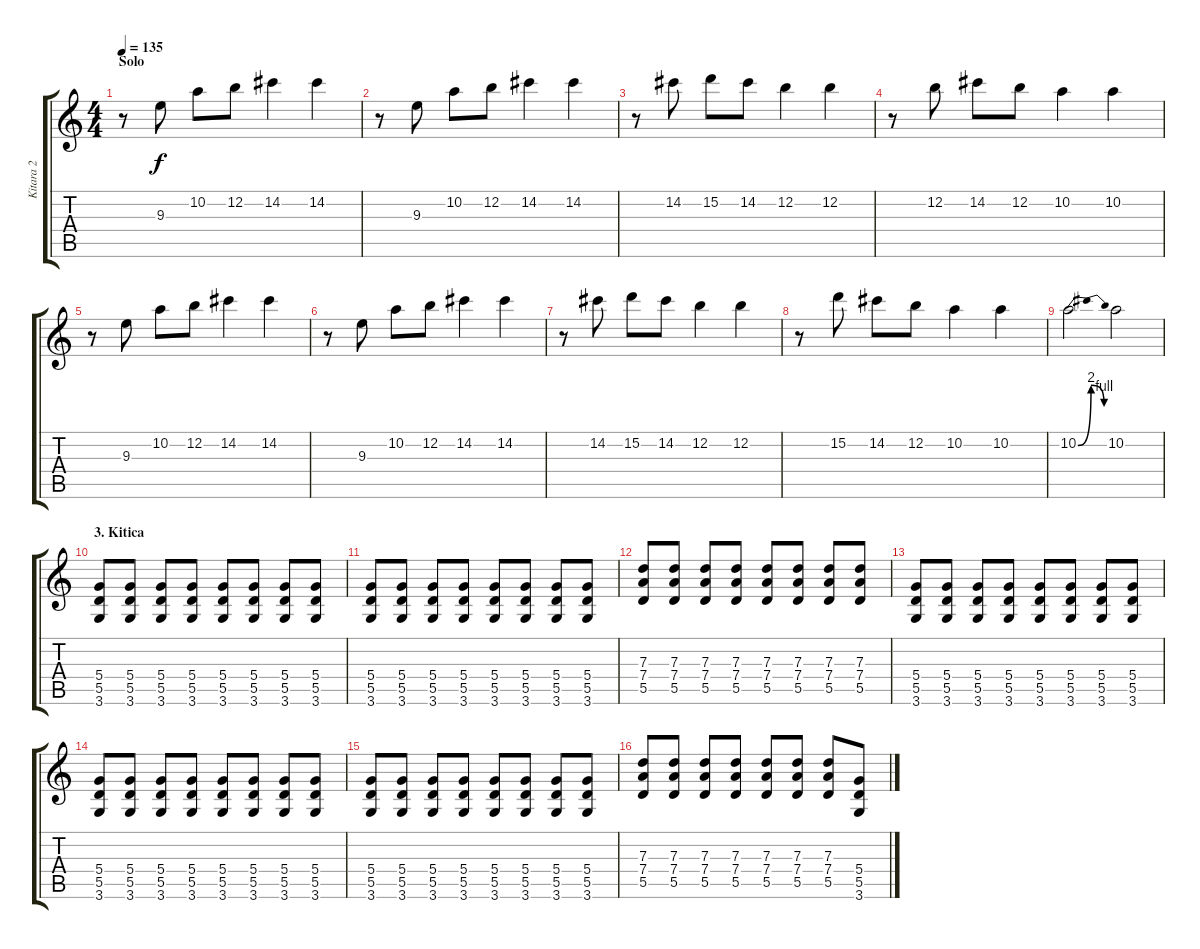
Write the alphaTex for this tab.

\track ("Kitara 2" "Kitara 2") {instrument overdrivenguitar}
\staff {score tabs}
\tuning (E4 B3 G3 D3 A2 E2) {hide}
\ts (4 4)
\section ("" "Solo")
\tempo 135
\clef g2
\ks c
r.8{dy f volume 14} 9.3.8 10.2.8 12.2.8 14.2.4 14.2.4 |
r.8 9.3.8 10.2.8 12.2.8 14.2.4 14.2.4 |
r.8 14.2.8 15.2.8 14.2.8 12.2.4 12.2.4 |
r.8 12.2.8 14.2.8 12.2.8 10.2.4 10.2.4 |
r.8 9.3.8 10.2.8 12.2.8 14.2.4 14.2.4 |
r.8 9.3.8 10.2.8 12.2.8 14.2.4 14.2.4 |
r.8 14.2.8 15.2.8 14.2.8 12.2.4 12.2.4 |
r.8 15.2.8 14.2.8 12.2.8 10.2.4 10.2.4 |
10.2{be (bendrelease 0 0 30 8 30 8 60 4)}.2 10.2.2 |
\section ("" "3. Kitica")
(5.4 5.5 3.6).8{volume 11} (5.4 5.5 3.6).8 (5.4 5.5 3.6).8 (5.4 5.5 3.6).8 (5.4 5.5 3.6).8 (5.4 5.5 3.6).8 (5.4 5.5 3.6).8 (5.4 5.5 3.6).8 |
(5.4 5.5 3.6).8 (5.4 5.5 3.6).8 (5.4 5.5 3.6).8 (5.4 5.5 3.6).8 (5.4 5.5 3.6).8 (5.4 5.5 3.6).8 (5.4 5.5 3.6).8 (5.4 5.5 3.6).8 |
(7.3 7.4 5.5).8 (7.3 7.4 5.5).8 (7.3 7.4 5.5).8 (7.3 7.4 5.5).8 (7.3 7.4 5.5).8 (7.3 7.4 5.5).8 (7.3 7.4 5.5).8 (7.3 7.4 5.5).8 |
(5.4 5.5 3.6).8 (5.4 5.5 3.6).8 (5.4 5.5 3.6).8 (5.4 5.5 3.6).8 (5.4 5.5 3.6).8 (5.4 5.5 3.6).8 (5.4 5.5 3.6).8 (5.4 5.5 3.6).8 |
(5.4 5.5 3.6).8 (5.4 5.5 3.6).8 (5.4 5.5 3.6).8 (5.4 5.5 3.6).8 (5.4 5.5 3.6).8 (5.4 5.5 3.6).8 (5.4 5.5 3.6).8 (5.4 5.5 3.6).8 |
(5.4 5.5 3.6).8 (5.4 5.5 3.6).8 (5.4 5.5 3.6).8 (5.4 5.5 3.6).8 (5.4 5.5 3.6).8 (5.4 5.5 3.6).8 (5.4 5.5 3.6).8 (5.4 5.5 3.6).8 |
(7.3 7.4 5.5).8 (7.3 7.4 5.5).8 (7.3 7.4 5.5).8 (7.3 7.4 5.5).8 (7.3 7.4 5.5).8 (7.3 7.4 5.5).8 (7.3 7.4 5.5).8 (5.4 5.5 3.6).8
